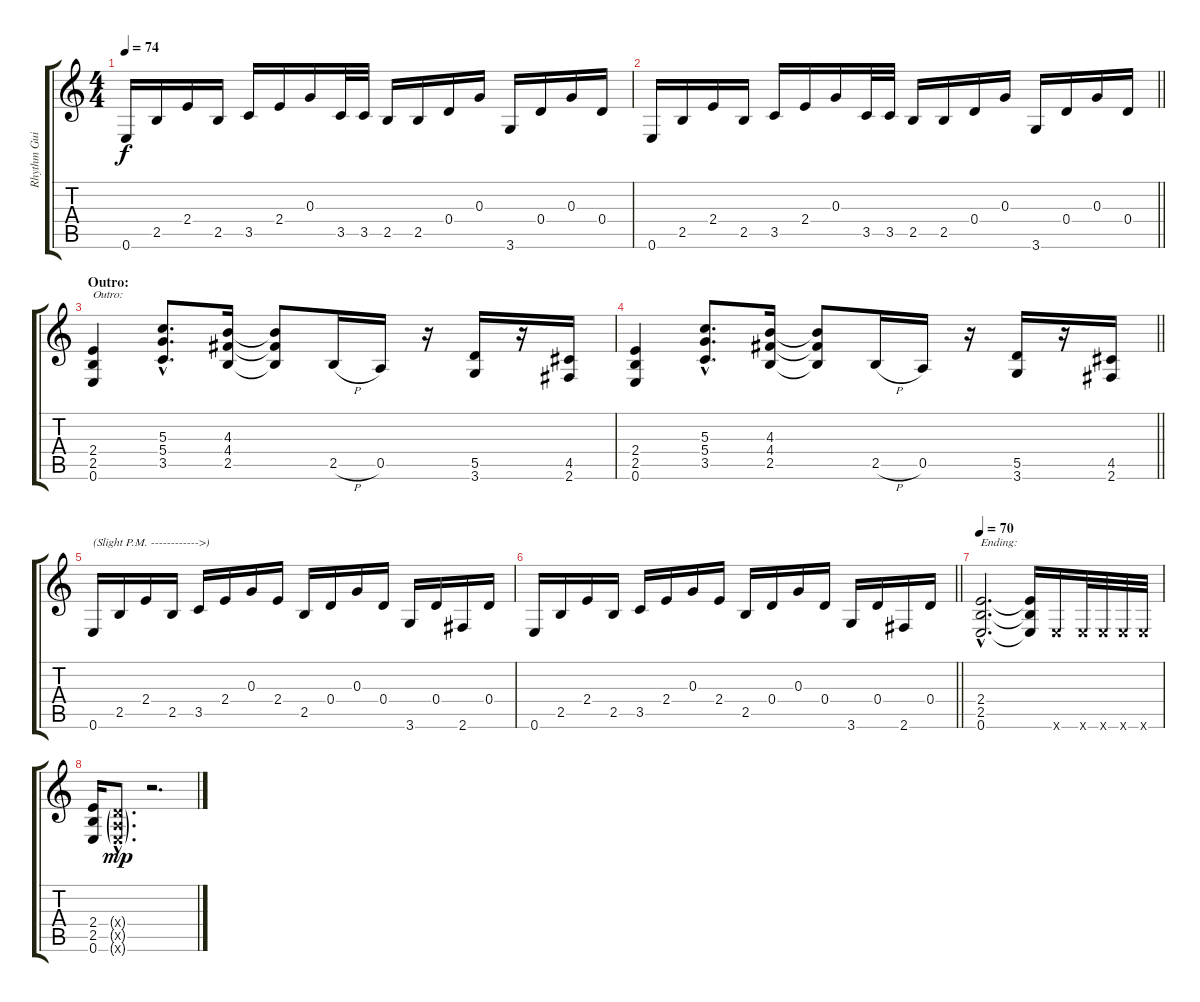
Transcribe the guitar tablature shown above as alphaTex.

\track ("Rhythm Guitar 1" "Rhythm Gui") {instrument distortionguitar}
\staff {score tabs}
\tuning (E4 B3 G3 D3 A2 E2) {hide}
\ts (4 4)
\tempo 74
\clef g2
\ks c
0.6.16{dy f} 2.5.16 2.4.16 2.5.16 3.5.16 2.4.16 0.3.16 3.5.32 3.5.32 2.5.16 2.5.16 0.4.16 0.3.16 3.6.16 0.4.16 0.3.16 0.4.16 |
\barLineRight lightlight
0.6.16 2.5.16 2.4.16 2.5.16 3.5.16 2.4.16 0.3.16 3.5.32 3.5.32 2.5.16 2.5.16 0.4.16 0.3.16 3.6.16 0.4.16 0.3.16 0.4.16 |
\section ("" "Outro:")
(2.4 2.5 0.6).4{txt "Outro:"} (5.3{hac} 5.4{hac} 3.5{hac}).8{d} (4.3 4.4 2.5).16 (4.3{t} 4.4{t} 2.5{t}).8 2.5{h}.16 0.5.16 r.16 (5.5 3.6).16 r.16 (4.5 2.6).16 |
\barLineRight lightlight
(2.4 2.5 0.6).4 (5.3{hac} 5.4{hac} 3.5{hac}).8{d} (4.3 4.4 2.5).16 (4.3{t} 4.4{t} 2.5{t}).8 2.5{h}.16 0.5.16 r.16 (5.5 3.6).16 r.16 (4.5 2.6).16 |
0.6.16{txt "(Slight P.M. ------------>)"} 2.5.16 2.4.16 2.5.16 3.5.16 2.4.16 0.3.16 2.4.16 2.5.16 0.4.16 0.3.16 0.4.16 3.6.16 0.4.16 2.6.16 0.4.16 |
\barLineRight lightlight
0.6.16 2.5.16 2.4.16 2.5.16 3.5.16 2.4.16 0.3.16 2.4.16 2.5.16 0.4.16 0.3.16 0.4.16 3.6.16 0.4.16 2.6.16 0.4.16 |
\tempo 70
(2.4{hac} 2.5{hac} 0.6{hac}).2{d txt "Ending:"} (2.4{t} 2.5{t} 0.6{t}).16 0.6{x}.16 0.6{x}.32 0.6{x}.32 0.6{x}.32 0.6{x}.32 |
(2.4 2.5 0.6).16 (0.4{g hac x} 0.5{g hac x} 0.6{g hac x}).8{d dy mp} r.2{d}
